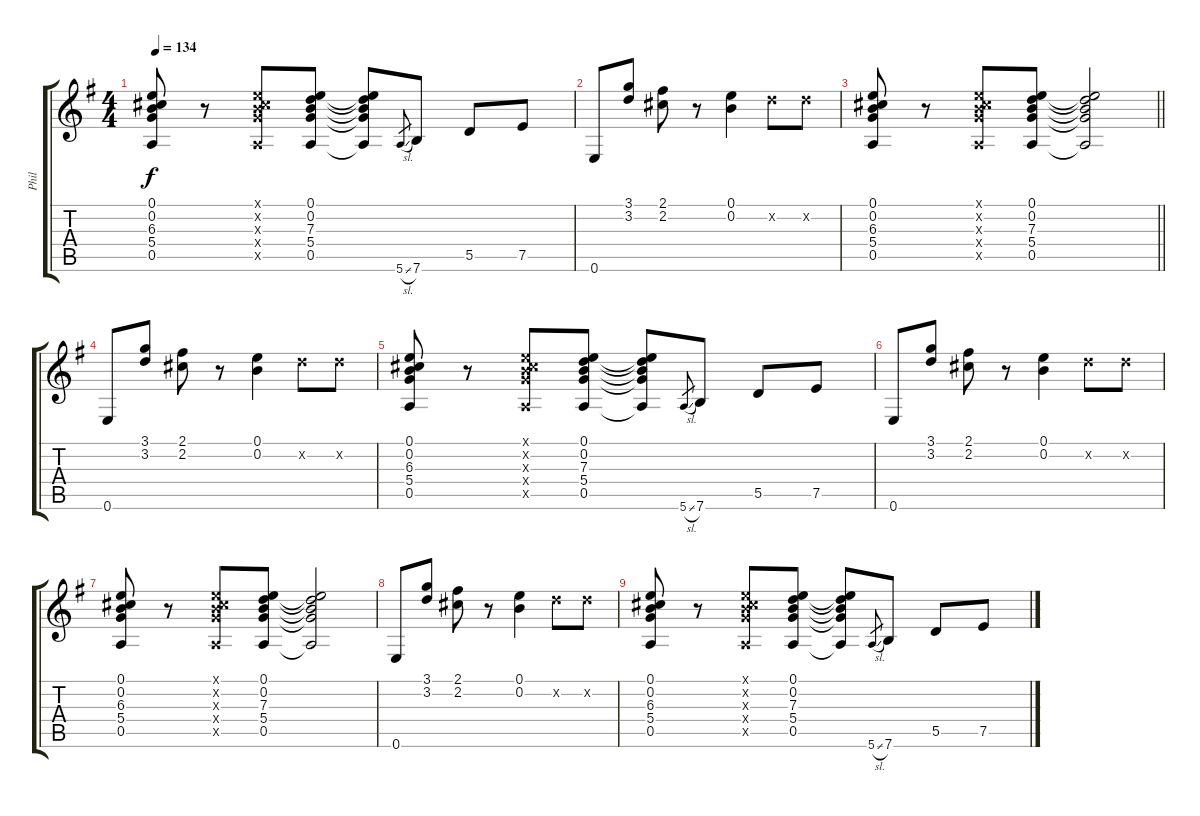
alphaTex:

\track ("Phil" "Phil") {instrument distortionguitar}
\staff {score tabs}
\tuning (E4 B3 G3 D3 A2 E2) {hide}
\ts (4 4)
\tempo 134
\clef g2
\ks g
(0.1 0.2 6.3 5.4 0.5).8{dy f} r.8 (0.1{x} 0.2{x} 6.3{x} 5.4{x} 0.5{x}).8 (0.1 0.2 7.3 5.4 0.5).8 (0.1{t} 0.2{t} 7.3{t} 5.4{t} 0.5{t}).8 5.6{sl}.8{gr} 7.6.8 5.5.8 7.5.8 |
0.6.8 (3.1 3.2).8 (2.1 2.2).8 r.8 (0.1 0.2).4 3.2{x}.8 3.2{x}.8 |
\barLineRight lightlight
(0.1 0.2 6.3 5.4 0.5).8 r.8 (0.1{x} 0.2{x} 6.3{x} 5.4{x} 0.5{x}).8 (0.1 0.2 7.3 5.4 0.5).8 (0.1{t} 0.2{t} 7.3{t} 5.4{t} 0.5{t}).2 |
0.6.8 (3.1 3.2).8 (2.1 2.2).8 r.8 (0.1 0.2).4 3.2{x}.8 3.2{x}.8 |
(0.1 0.2 6.3 5.4 0.5).8 r.8 (0.1{x} 0.2{x} 6.3{x} 5.4{x} 0.5{x}).8 (0.1 0.2 7.3 5.4 0.5).8 (0.1{t} 0.2{t} 7.3{t} 5.4{t} 0.5{t}).8 5.6{sl}.8{gr} 7.6.8 5.5.8 7.5.8 |
0.6.8 (3.1 3.2).8 (2.1 2.2).8 r.8 (0.1 0.2).4 3.2{x}.8 3.2{x}.8 |
(0.1 0.2 6.3 5.4 0.5).8 r.8 (0.1{x} 0.2{x} 6.3{x} 5.4{x} 0.5{x}).8 (0.1 0.2 7.3 5.4 0.5).8 (0.1{t} 0.2{t} 7.3{t} 5.4{t} 0.5{t}).2 |
0.6.8 (3.1 3.2).8 (2.1 2.2).8 r.8 (0.1 0.2).4 3.2{x}.8 3.2{x}.8 |
(0.1 0.2 6.3 5.4 0.5).8 r.8 (0.1{x} 0.2{x} 6.3{x} 5.4{x} 0.5{x}).8 (0.1 0.2 7.3 5.4 0.5).8 (0.1{t} 0.2{t} 7.3{t} 5.4{t} 0.5{t}).8 5.6{sl}.8{gr} 7.6.8 5.5.8 7.5.8
